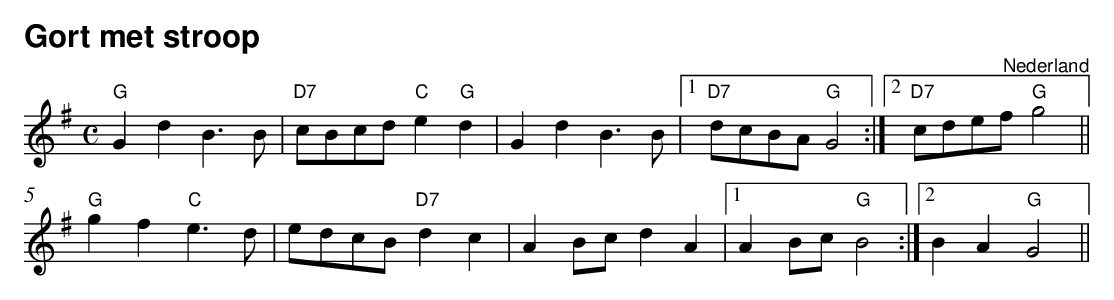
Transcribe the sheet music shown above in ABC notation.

X:1
T:Gort met stroop
C:Nederland
L:1/8
M:C
K:Gmaj
"G"G2 d2 B3 B | "D7"cBcd "C"e2"G" d2 | G2 d2 B3 B |1"D7" dcBA "G"G4 :|2"D7"cdef "G"g4 ||$
"G"g2 f2 "C"e3 d | edcB "D7" d2 c2 | A2 Bc d2 A2 |1 A2 Bc "G"B4 :|2  B2 A2"G" G4 ||
